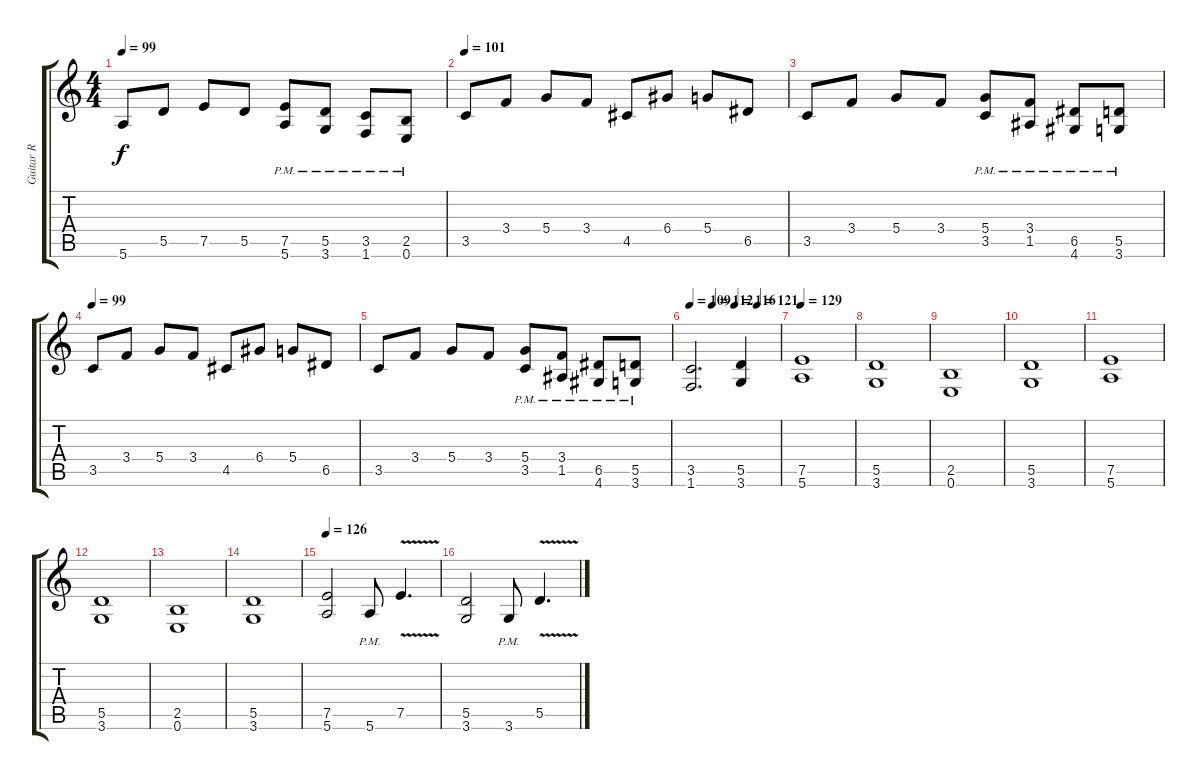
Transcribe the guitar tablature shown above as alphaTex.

\track ("Guitar R" "Guitar R") {instrument distortionguitar}
\staff {score tabs}
\tuning (E4 B3 G3 D3 A2 E2) {hide}
\ts (4 4)
\tempo 99
\clef g2
\ks c
5.6.8{dy f} 5.5.8 7.5.8 5.5.8 (7.5{pm} 5.6{pm}).8 (5.5{pm} 3.6{pm}).8 (3.5{pm} 1.6{pm}).8 (2.5{pm} 0.6{pm}).8 |
\tempo 101
3.5.8 3.4.8 5.4.8 3.4.8 4.5.8 6.4.8 5.4.8 6.5.8 |
3.5.8 3.4.8 5.4.8 3.4.8 (5.4{pm} 3.5{pm}).8 (3.4{pm} 1.5{pm}).8 (6.5{pm} 4.6{pm}).8 (5.5{pm} 3.6{pm}).8 |
\tempo 99
3.5.8 3.4.8 5.4.8 3.4.8 4.5.8 6.4.8 5.4.8 6.5.8 |
3.5.8 3.4.8 5.4.8 3.4.8 (5.4{pm} 3.5{pm}).8 (3.4{pm} 1.5{pm}).8 (6.5{pm} 4.6{pm}).8 (5.5{pm} 3.6{pm}).8 |
\tempo 109
\tempo (112 0.25)
\tempo (116 0.5)
\tempo (121 0.75)
(3.5 1.6).2{d} (5.5 3.6).4 |
\tempo 129
(7.5 5.6).1 |
(5.5 3.6).1 |
(2.5 0.6).1 |
(5.5 3.6).1 |
(7.5 5.6).1 |
(5.5 3.6).1 |
(2.5 0.6).1 |
(5.5 3.6).1 |
\tempo 126
(7.5 5.6).2 5.6{pm}.8 7.5{v}.4{d} |
(5.5 3.6).2 3.6{pm}.8 5.5{v}.4{d}
